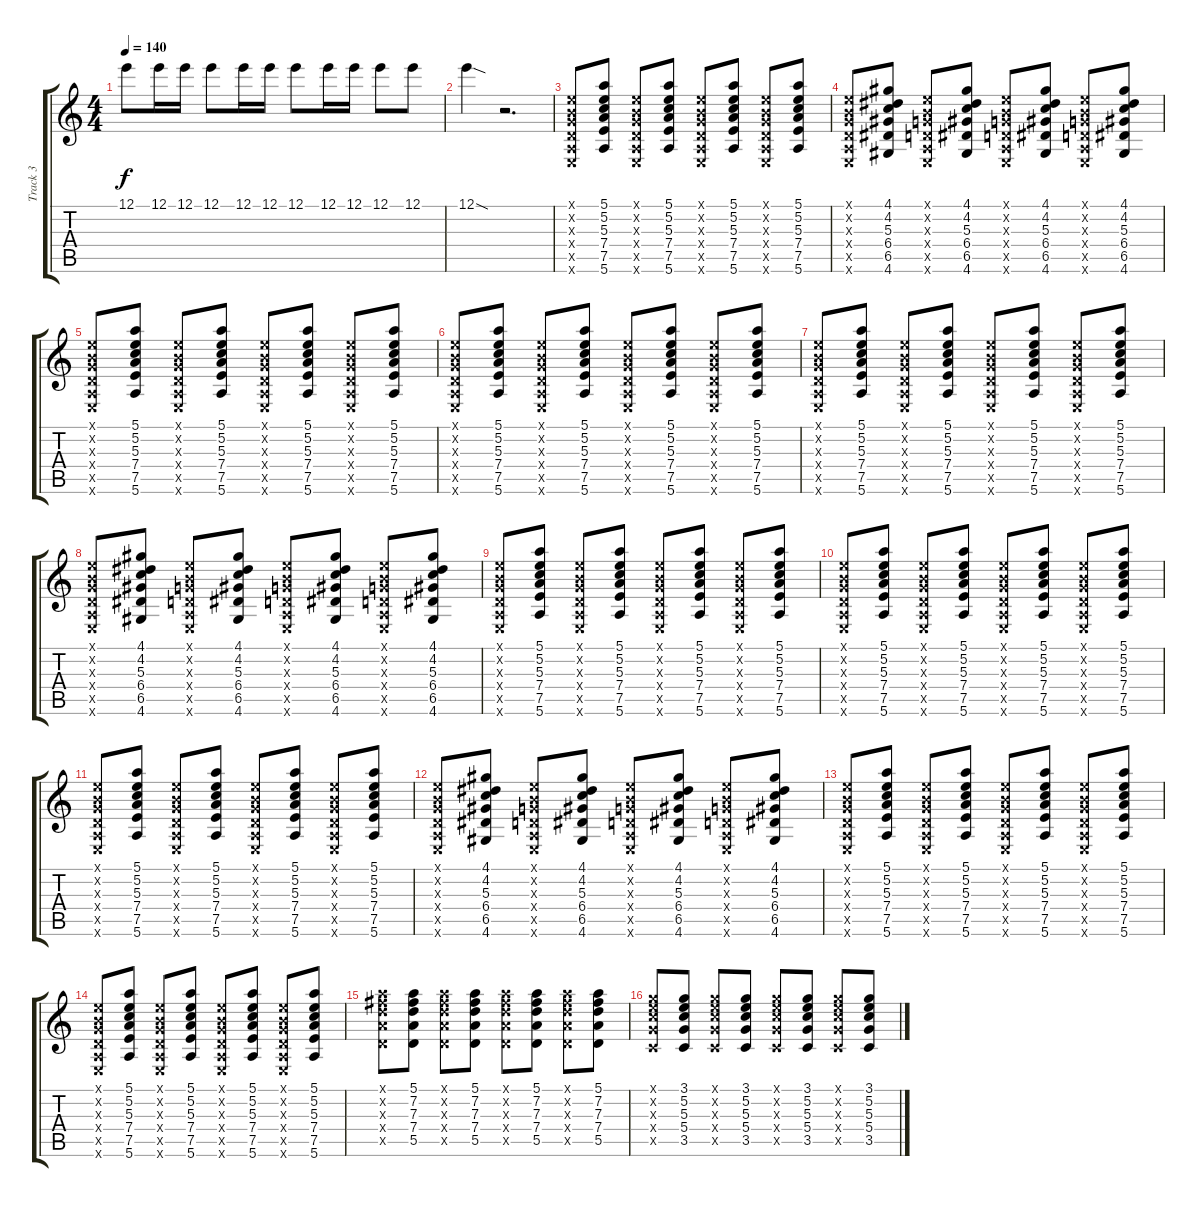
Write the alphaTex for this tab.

\track ("Track 3" "Track 3") {instrument acousticguitarsteel}
\staff {score tabs}
\tuning (E4 B3 G3 D3 A2 E2) {hide}
\ts (4 4)
\tempo 140
\clef g2
\ks c
12.1.8{dy f} 12.1.16 12.1.16 12.1.8 12.1.16 12.1.16 12.1.8 12.1.16 12.1.16 12.1.8 12.1.8 |
12.1{sod}.4 r.2{d} |
(0.1{x} 0.2{x} 0.3{x} 0.4{x} 0.5{x} 0.6{x}).8 (5.1 5.2 5.3 7.4 7.5 5.6).8 (0.1{x} 0.2{x} 0.3{x} 0.4{x} 0.5{x} 0.6{x}).8 (5.1 5.2 5.3 7.4 7.5 5.6).8 (0.1{x} 0.2{x} 0.3{x} 0.4{x} 0.5{x} 0.6{x}).8 (5.1 5.2 5.3 7.4 7.5 5.6).8 (0.1{x} 0.2{x} 0.3{x} 0.4{x} 0.5{x} 0.6{x}).8 (5.1 5.2 5.3 7.4 7.5 5.6).8 |
(0.1{x} 0.2{x} 0.3{x} 0.4{x} 0.5{x} 0.6{x}).8 (4.1 4.2 5.3 6.4 6.5 4.6).8 (0.1{x} 0.2{x} 0.3{x} 0.4{x} 0.5{x} 0.6{x}).8 (4.1 4.2 5.3 6.4 6.5 4.6).8 (0.1{x} 0.2{x} 0.3{x} 0.4{x} 0.5{x} 0.6{x}).8 (4.1 4.2 5.3 6.4 6.5 4.6).8 (0.1{x} 0.2{x} 0.3{x} 0.4{x} 0.5{x} 0.6{x}).8 (4.1 4.2 5.3 6.4 6.5 4.6).8 |
(0.1{x} 0.2{x} 0.3{x} 0.4{x} 0.5{x} 0.6{x}).8 (5.1 5.2 5.3 7.4 7.5 5.6).8 (0.1{x} 0.2{x} 0.3{x} 0.4{x} 0.5{x} 0.6{x}).8 (5.1 5.2 5.3 7.4 7.5 5.6).8 (0.1{x} 0.2{x} 0.3{x} 0.4{x} 0.5{x} 0.6{x}).8 (5.1 5.2 5.3 7.4 7.5 5.6).8 (0.1{x} 0.2{x} 0.3{x} 0.4{x} 0.5{x} 0.6{x}).8 (5.1 5.2 5.3 7.4 7.5 5.6).8 |
(0.1{x} 0.2{x} 0.3{x} 0.4{x} 0.5{x} 0.6{x}).8 (5.1 5.2 5.3 7.4 7.5 5.6).8 (0.1{x} 0.2{x} 0.3{x} 0.4{x} 0.5{x} 0.6{x}).8 (5.1 5.2 5.3 7.4 7.5 5.6).8 (0.1{x} 0.2{x} 0.3{x} 0.4{x} 0.5{x} 0.6{x}).8 (5.1 5.2 5.3 7.4 7.5 5.6).8 (0.1{x} 0.2{x} 0.3{x} 0.4{x} 0.5{x} 0.6{x}).8 (5.1 5.2 5.3 7.4 7.5 5.6).8 |
(0.1{x} 0.2{x} 0.3{x} 0.4{x} 0.5{x} 0.6{x}).8 (5.1 5.2 5.3 7.4 7.5 5.6).8 (0.1{x} 0.2{x} 0.3{x} 0.4{x} 0.5{x} 0.6{x}).8 (5.1 5.2 5.3 7.4 7.5 5.6).8 (0.1{x} 0.2{x} 0.3{x} 0.4{x} 0.5{x} 0.6{x}).8 (5.1 5.2 5.3 7.4 7.5 5.6).8 (0.1{x} 0.2{x} 0.3{x} 0.4{x} 0.5{x} 0.6{x}).8 (5.1 5.2 5.3 7.4 7.5 5.6).8 |
(0.1{x} 0.2{x} 0.3{x} 0.4{x} 0.5{x} 0.6{x}).8 (4.1 4.2 5.3 6.4 6.5 4.6).8 (0.1{x} 0.2{x} 0.3{x} 0.4{x} 0.5{x} 0.6{x}).8 (4.1 4.2 5.3 6.4 6.5 4.6).8 (0.1{x} 0.2{x} 0.3{x} 0.4{x} 0.5{x} 0.6{x}).8 (4.1 4.2 5.3 6.4 6.5 4.6).8 (0.1{x} 0.2{x} 0.3{x} 0.4{x} 0.5{x} 0.6{x}).8 (4.1 4.2 5.3 6.4 6.5 4.6).8 |
(0.1{x} 0.2{x} 0.3{x} 0.4{x} 0.5{x} 0.6{x}).8 (5.1 5.2 5.3 7.4 7.5 5.6).8 (0.1{x} 0.2{x} 0.3{x} 0.4{x} 0.5{x} 0.6{x}).8 (5.1 5.2 5.3 7.4 7.5 5.6).8 (0.1{x} 0.2{x} 0.3{x} 0.4{x} 0.5{x} 0.6{x}).8 (5.1 5.2 5.3 7.4 7.5 5.6).8 (0.1{x} 0.2{x} 0.3{x} 0.4{x} 0.5{x} 0.6{x}).8 (5.1 5.2 5.3 7.4 7.5 5.6).8 |
(0.1{x} 0.2{x} 0.3{x} 0.4{x} 0.5{x} 0.6{x}).8 (5.1 5.2 5.3 7.4 7.5 5.6).8 (0.1{x} 0.2{x} 0.3{x} 0.4{x} 0.5{x} 0.6{x}).8 (5.1 5.2 5.3 7.4 7.5 5.6).8 (0.1{x} 0.2{x} 0.3{x} 0.4{x} 0.5{x} 0.6{x}).8 (5.1 5.2 5.3 7.4 7.5 5.6).8 (0.1{x} 0.2{x} 0.3{x} 0.4{x} 0.5{x} 0.6{x}).8 (5.1 5.2 5.3 7.4 7.5 5.6).8 |
(0.1{x} 0.2{x} 0.3{x} 0.4{x} 0.5{x} 0.6{x}).8 (5.1 5.2 5.3 7.4 7.5 5.6).8 (0.1{x} 0.2{x} 0.3{x} 0.4{x} 0.5{x} 0.6{x}).8 (5.1 5.2 5.3 7.4 7.5 5.6).8 (0.1{x} 0.2{x} 0.3{x} 0.4{x} 0.5{x} 0.6{x}).8 (5.1 5.2 5.3 7.4 7.5 5.6).8 (0.1{x} 0.2{x} 0.3{x} 0.4{x} 0.5{x} 0.6{x}).8 (5.1 5.2 5.3 7.4 7.5 5.6).8 |
(0.1{x} 0.2{x} 0.3{x} 0.4{x} 0.5{x} 0.6{x}).8 (4.1 4.2 5.3 6.4 6.5 4.6).8 (0.1{x} 0.2{x} 0.3{x} 0.4{x} 0.5{x} 0.6{x}).8 (4.1 4.2 5.3 6.4 6.5 4.6).8 (0.1{x} 0.2{x} 0.3{x} 0.4{x} 0.5{x} 0.6{x}).8 (4.1 4.2 5.3 6.4 6.5 4.6).8 (0.1{x} 0.2{x} 0.3{x} 0.4{x} 0.5{x} 0.6{x}).8 (4.1 4.2 5.3 6.4 6.5 4.6).8 |
(0.1{x} 0.2{x} 0.3{x} 0.4{x} 0.5{x} 0.6{x}).8 (5.1 5.2 5.3 7.4 7.5 5.6).8 (0.1{x} 0.2{x} 0.3{x} 0.4{x} 0.5{x} 0.6{x}).8 (5.1 5.2 5.3 7.4 7.5 5.6).8 (0.1{x} 0.2{x} 0.3{x} 0.4{x} 0.5{x} 0.6{x}).8 (5.1 5.2 5.3 7.4 7.5 5.6).8 (0.1{x} 0.2{x} 0.3{x} 0.4{x} 0.5{x} 0.6{x}).8 (5.1 5.2 5.3 7.4 7.5 5.6).8 |
(0.1{x} 0.2{x} 0.3{x} 0.4{x} 0.5{x} 0.6{x}).8 (5.1 5.2 5.3 7.4 7.5 5.6).8 (0.1{x} 0.2{x} 0.3{x} 0.4{x} 0.5{x} 0.6{x}).8 (5.1 5.2 5.3 7.4 7.5 5.6).8 (0.1{x} 0.2{x} 0.3{x} 0.4{x} 0.5{x} 0.6{x}).8 (5.1 5.2 5.3 7.4 7.5 5.6).8 (0.1{x} 0.2{x} 0.3{x} 0.4{x} 0.5{x} 0.6{x}).8 (5.1 5.2 5.3 7.4 7.5 5.6).8 |
(5.1{x} 7.2{x} 7.3{x} 7.4{x} 5.5{x}).8 (5.1 7.2 7.3 7.4 5.5).8 (5.1{x} 7.2{x} 7.3{x} 7.4{x} 5.5{x}).8 (5.1 7.2 7.3 7.4 5.5).8 (5.1{x} 7.2{x} 7.3{x} 7.4{x} 5.5{x}).8 (5.1 7.2 7.3 7.4 5.5).8 (5.1{x} 7.2{x} 7.3{x} 7.4{x} 5.5{x}).8 (5.1 7.2 7.3 7.4 5.5).8 |
(3.1{x} 5.2{x} 5.3{x} 5.4{x} 3.5{x}).8 (3.1 5.2 5.3 5.4 3.5).8 (3.1{x} 5.2{x} 5.3{x} 5.4{x} 3.5{x}).8 (3.1 5.2 5.3 5.4 3.5).8 (3.1{x} 5.2{x} 5.3{x} 5.4{x} 3.5{x}).8 (3.1 5.2 5.3 5.4 3.5).8 (3.1{x} 5.2{x} 5.3{x} 5.4{x} 3.5{x}).8 (3.1 5.2 5.3 5.4 3.5).8
